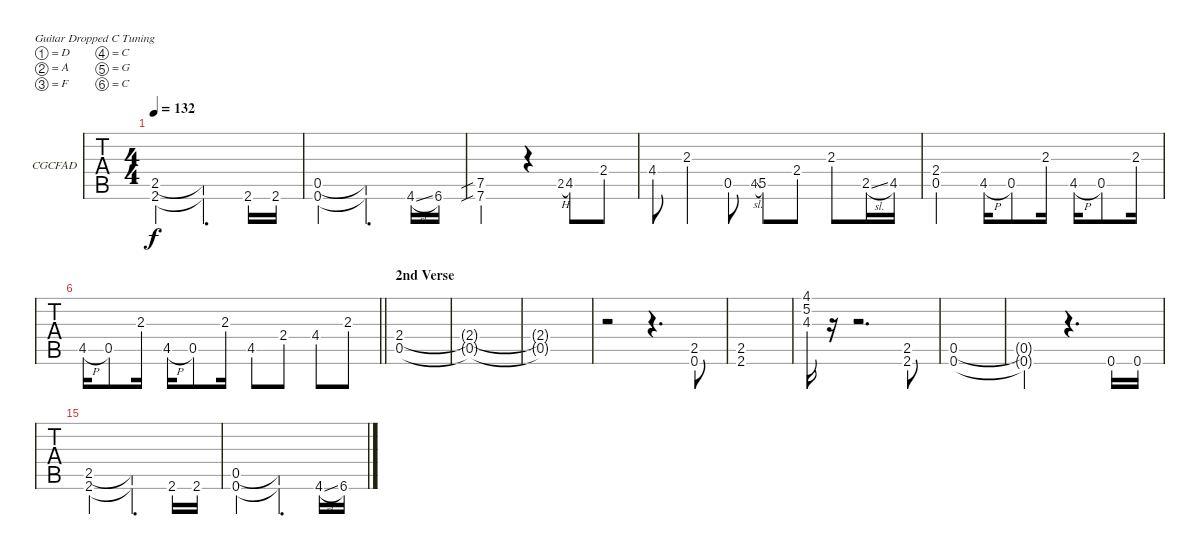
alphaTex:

\bracketExtendMode nobrackets
\firstSystemTrackNameOrientation horizontal
\otherSystemsTrackNameOrientation horizontal
\defaultBarNumberDisplay FirstOfSystem
\track ("Electric (Dropped C)" "CGCFAD") {instrument distortionguitar}
\staff {tabs}
\tuning (D4 A3 F3 C3 G2 C2)
\ts (4 4)
\tempo 132
\clef g2
\scale
0.333333
\ks g
(2.5 2.6).2{dy f} (2.5{t} 2.6{t}).4{d} 2.6.16 2.6.16 |
\scale
0.333333 (0.5 0.6).2 (0.5{t} 0.6{t}).4{d} 4.6{sl}.16 6.6.16 |
\scale
0.333333 (7.6{sib} 7.5{sib}).2 r.4 2.5{h}.8{gr} 4.5.8 2.4.8 |
\scale
0.333333 4.4.8 2.3.4 0.5.8 4.5{sl}.8{gr} 5.5.8 2.4.8 2.3.8 2.5{sl}.16 4.5.16 |
\scale
0.333333 (0.5 2.4).2 4.5{h}.16 0.5.8 2.3.16 4.5{h}.16 0.5.8 2.3.16 |
\scale
0.333333
\barLineRight lightlight
4.5{h}.16 0.5.8 2.3.16 4.5{h}.16 0.5.8 2.3.16 4.5.8 2.4.8 4.4.8 2.3.8 |
\section ("" "2nd Verse")
\scale
0.333333 (0.5 2.4).1 |
\scale
0.333333 (0.5{t} 2.4{t}).1 |
\scale
0.333333 (0.5{t} 2.4{t}).1 |
\scale
0.333333 r.2 r.4{d} (0.6 2.5).8 |
\scale
0.333333 (2.5 2.6).1 |
\scale
0.333333 (4.3{hac st} 5.2{hac st} 4.1{hac st}).16 r.16 r.2{d} (2.6 2.5).8 |
\scale
0.333333 (0.6 0.5).1 |
\scale
0.333333 (0.6{t} 0.5{t}).2 r.4{d} 0.6.16 0.6.16 |
\scale
0.333333 (2.5 2.6).2 (2.5{t} 2.6{t}).4{d} 2.6.16 2.6.16 |
\scale
0.333333 (0.5 0.6).2 (0.5{t} 0.6{t}).4{d} 4.6{sl}.16 6.6.16
